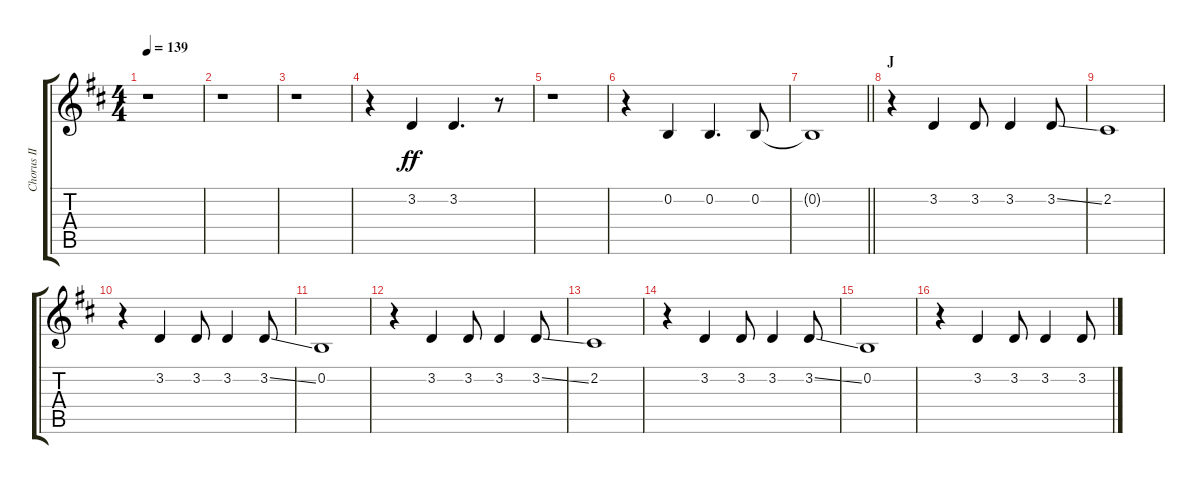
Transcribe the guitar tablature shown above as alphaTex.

\track ("Chorus II" "Chorus II") {instrument voiceoohs}
\staff {score tabs}
\tuning (E4 B3 G3 D3 A2 E2) {hide}
\ts (4 4)
\tempo 139
\clef g2
\ks d
r.1{dy ff} |
r.1 |
r.1 |
r.4 3.2.4 3.2.4{d} r.8 |
r.1 |
r.4 0.2.4 0.2.4{d} 0.2.8 |
\barLineRight lightlight
0.2{t}.1 |
\section ("" "J")
r.4 3.2.4 3.2.8 3.2.4 3.2{ss}.8 |
2.2.1 |
r.4 3.2.4 3.2.8 3.2.4 3.2{ss}.8 |
0.2.1 |
r.4 3.2.4 3.2.8 3.2.4 3.2{ss}.8 |
2.2.1 |
r.4 3.2.4 3.2.8 3.2.4 3.2{ss}.8 |
0.2.1 |
r.4 3.2.4 3.2.8 3.2.4 3.2{ss}.8
